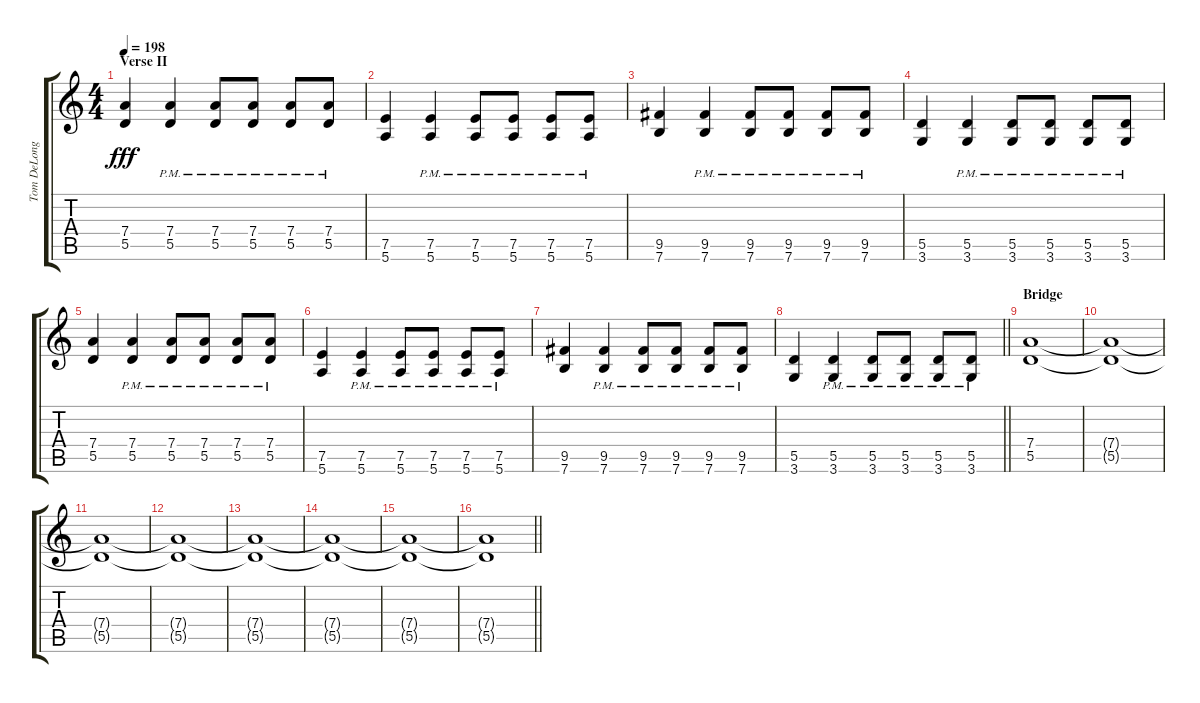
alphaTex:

\track ("Tom DeLonge" "Tom DeLong") {instrument distortionguitar}
\staff {score tabs}
\tuning (E4 B3 G3 D3 A2 E2) {hide}
\ts (4 4)
\section ("" "Verse II")
\tempo 198
\clef g2
\ks c
(7.4 5.5).4{dy fff} (7.4{pm} 5.5{pm}).4 (7.4{pm} 5.5{pm}).8 (7.4{pm} 5.5{pm}).8 (7.4{pm} 5.5{pm}).8 (7.4{pm} 5.5{pm}).8 |
(7.5 5.6).4 (7.5{pm} 5.6{pm}).4 (7.5{pm} 5.6{pm}).8 (7.5{pm} 5.6{pm}).8 (7.5{pm} 5.6{pm}).8 (7.5{pm} 5.6{pm}).8 |
(9.5 7.6).4 (9.5{pm} 7.6{pm}).4 (9.5{pm} 7.6{pm}).8 (9.5{pm} 7.6{pm}).8 (9.5{pm} 7.6{pm}).8 (9.5{pm} 7.6{pm}).8 |
(5.5 3.6).4 (5.5{pm} 3.6{pm}).4 (5.5{pm} 3.6{pm}).8 (5.5{pm} 3.6{pm}).8 (5.5{pm} 3.6{pm}).8 (5.5{pm} 3.6{pm}).8 |
(7.4 5.5).4 (7.4{pm} 5.5{pm}).4 (7.4{pm} 5.5{pm}).8 (7.4{pm} 5.5{pm}).8 (7.4{pm} 5.5{pm}).8 (7.4{pm} 5.5{pm}).8 |
(7.5 5.6).4 (7.5{pm} 5.6{pm}).4 (7.5{pm} 5.6{pm}).8 (7.5{pm} 5.6{pm}).8 (7.5{pm} 5.6{pm}).8 (7.5{pm} 5.6{pm}).8 |
(9.5 7.6).4 (9.5{pm} 7.6{pm}).4 (9.5{pm} 7.6{pm}).8 (9.5{pm} 7.6{pm}).8 (9.5{pm} 7.6{pm}).8 (9.5{pm} 7.6{pm}).8 |
\barLineRight lightlight
(5.5 3.6).4 (5.5{pm} 3.6{pm}).4 (5.5{pm} 3.6{pm}).8 (5.5{pm} 3.6{pm}).8 (5.5{pm} 3.6{pm}).8 (5.5{pm} 3.6{pm}).8 |
\section ("" "Bridge")
(7.4 5.5).1 |
(7.4{t} 5.5{t}).1 |
(7.4{t} 5.5{t}).1 |
(7.4{t} 5.5{t}).1 |
(7.4{t} 5.5{t}).1 |
(7.4{t} 5.5{t}).1 |
(7.4{t} 5.5{t}).1 |
\barLineRight lightlight
(7.4{t} 5.5{t}).1
